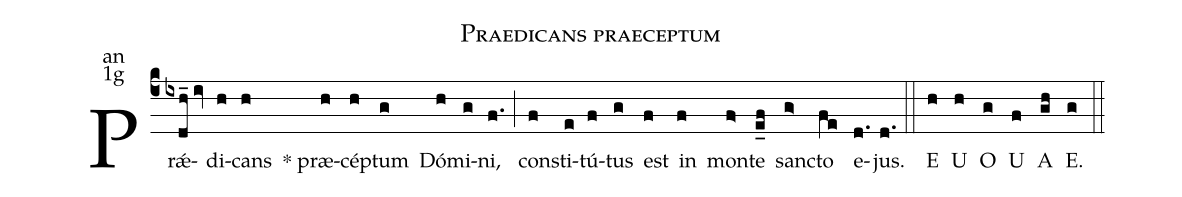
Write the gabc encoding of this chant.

name:Praedicans praeceptum;
office-part:an;
mode:1g;
%%
(c4) Prǽ(ixdh_//iv)di(h)cans(h) <sp>*</sp> præ(h)cé(h)ptum(g) Dó(h)mi(g)ni,(f.) (;)
con(f)sti(e)tú(f)tus(g) est(f) in(f) mon(f>)te(e_f) sanc(g>)to(fe) e(d.)jus.(d.) (::)
<eu> E(h) U(h) O(g) U(f) A(gh) E.(g) </eu> (::)
